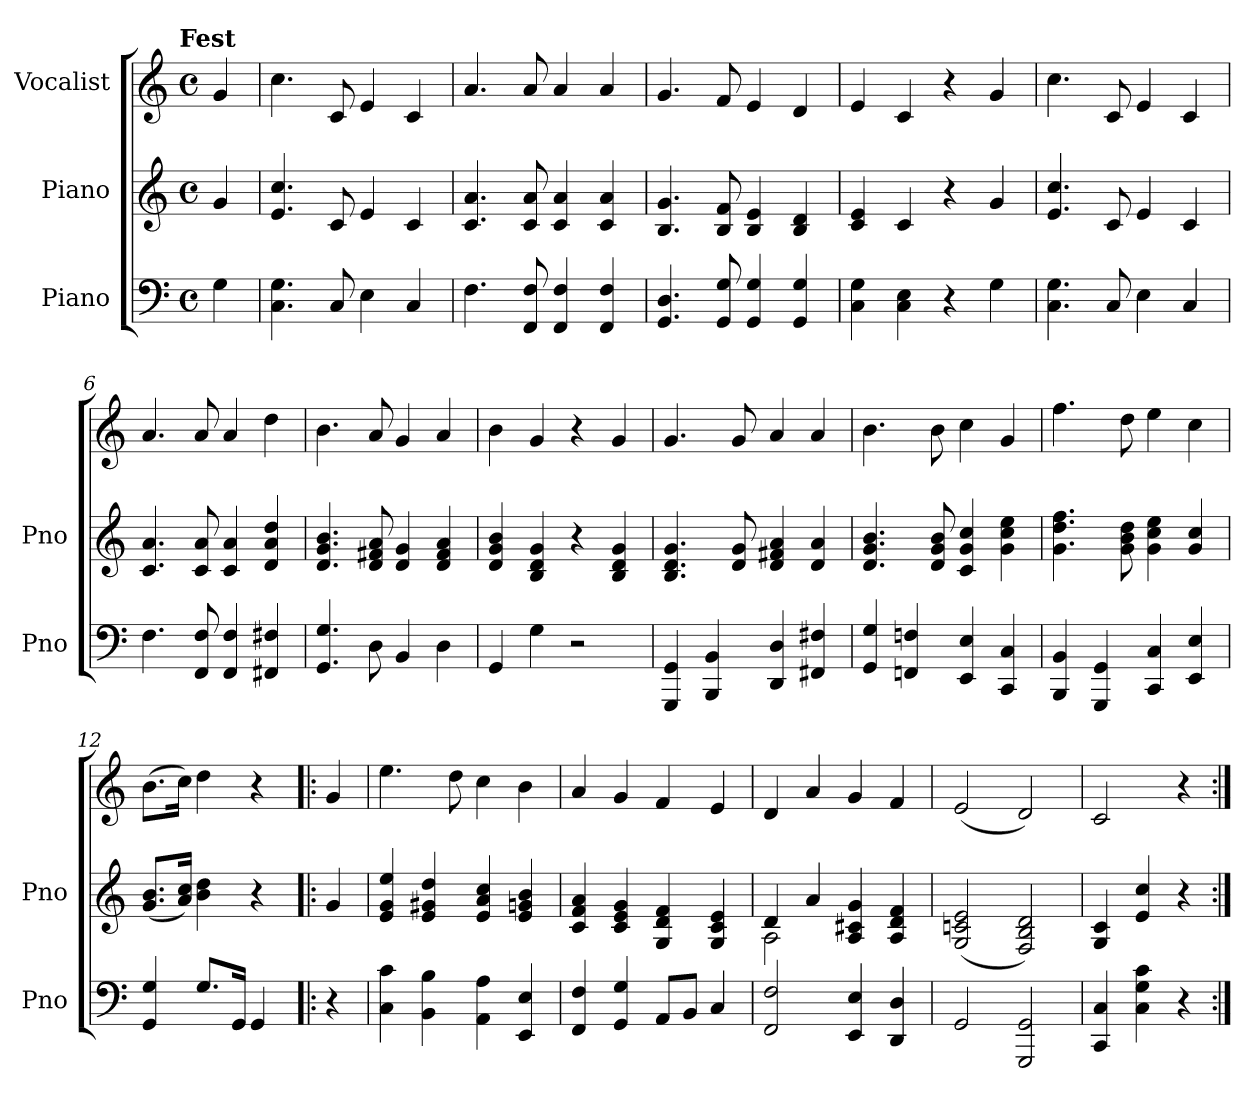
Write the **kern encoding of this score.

**kern	**kern	**kern
*part3	*part2	*part1
*staff3	*staff2	*staff1
*I"Piano	*I"Piano	*I"Vocalist
*I'Pno	*I'Pno	*
*clefF4	*clefG2	*clefG2
*k[]	*k[]	*k[]
*C:	*C:	*C:
!!LO:TX:omd:t=Fest
*M4/4	*M4/4	*M4/4
*met(c)	*met(c)	*met(c)
*MM120	*MM120	*MM120
=	=	=
4G	4g	4g
=1	=1	=1
4.C 4.G	4.e 4.cc	4.cc
8C	8c	8c
4E	4e	4e
4C	4c	4c
=2	=2	=2
4.F	4.c 4.a	4.a
8FF 8F	8c 8a	8a
4FF 4F	4c 4a	4a
4FF 4F	4c 4a	4a
=3	=3	=3
4.GG 4.D	4.B 4.g	4.g
8GG 8G	8B 8f	8f
4GG 4G	4B 4e	4e
4GG 4G	4B 4d	4d
=4	=4	=4
4C 4G	4c 4e	4e
4C 4E	4c	4c
4r	4r	4r
4G	4g	4g
=5	=5	=5
4.C 4.G	4.e 4.cc	4.cc
8C	8c	8c
4E	4e	4e
4C	4c	4c
=6	=6	=6
4.F	4.c 4.a	4.a
8FF 8F	8c 8a	8a
4FF 4F	4c 4a	4a
4FF#X 4F#X	4d 4a 4dd	4dd
=7	=7	=7
4.GG 4.G	4.d 4.g 4.b	4.b
8D	8d 8f#X 8a	8a
4BB	4d 4g	4g
4D	4d 4f# 4a	4a
=8	=8	=8
4GG	4d 4g 4b	4b
4G	4B 4d 4g	4g
2r	4r	4r
.	4B 4d 4g	4g
=9	=9	=9
4GGG 4GG	4.B 4.d 4.g	4.g
4BBB 4BB	.	.
.	8d 8g	8g
4DD 4D	4d 4f#X 4a	4a
4FF#X 4F#X	4d 4a	4a
=10	=10	=10
4GG 4G	4.d 4.g 4.b	4.b
4FFn 4Fn	.	.
.	8d 8g 8b	8b
4EE 4E	4c 4g 4cc	4cc
4CC 4C	4g 4cc 4ee	4g
=11	=11	=11
4BBB 4BB	4.g 4.dd 4.ff	4.ff
4GGG 4GG	.	.
.	8g 8b 8dd	8dd
4CC 4C	4g 4cc 4ee	4ee
4EE 4E	4g 4cc	4cc
=12	=12	=12
4GG 4G	(8.g 8.bL	(8.bL
.	16a 16ccJk)	16ccJk)
8.GL	4b 4dd	4dd
16GGJk	.	.
4GG	4r	4r
=!|:	=!|:	=!|:
4r	4g	4g
=13	=13	=13
4C 4c	4e 4g 4ee	4.ee
4BB 4B	4e 4g#X 4dd	.
.	.	8dd
4AA 4A	4e 4a 4cc	4cc
4EE 4E	4e 4gn 4b	4b
=14	=14	=14
4FF 4F	4c 4f 4a	4a
4GG 4G	4c 4e 4g	4g
8AAL	4G 4d 4f	4f
8BBJ	.	.
4C	4G 4c 4e	4e
=15	=15	=15
*	*^	*
2FF 2F	4d	2A	4d
.	4a	.	4a
4EE 4E	4A 4c#X 4g	2ryy	4g
4DD 4D	4A 4d 4f	.	4f
*	*v	*v	*
=16	=16	=16
2GG	(2G 2cn 2e	(2e
2GGG 2GG	2F 2B 2d)	2d)
=17	=17	=17
4CC 4C	4G 4c	2c
4C 4G 4c	4e 4cc	.
4r	4r	4r
=:|!	=:|!	=:|!
*-	*-	*-
